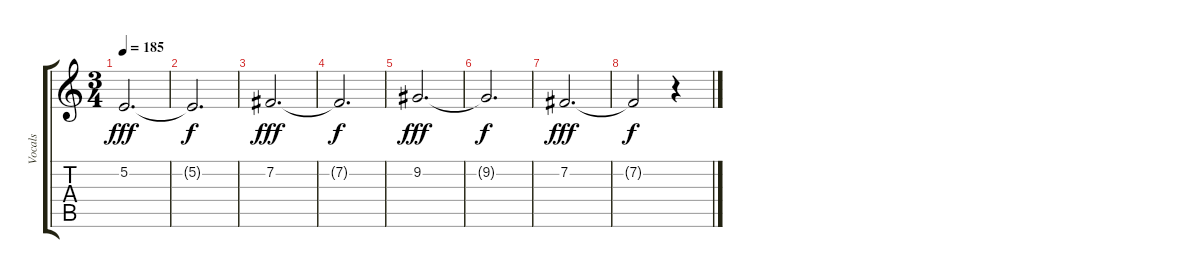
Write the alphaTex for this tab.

\track ("Vocals" "Vocals") {instrument ocarina}
\staff {score tabs}
\tuning (E4 B3 G3 D3 A2 E2) {hide}
\ts (3 4)
\tempo 185
\clef g2
\ks c
5.2.2{d dy fff} |
5.2{t}.2{d dy f} |
7.2.2{d dy fff} |
7.2{t}.2{d dy f} |
9.2.2{d dy fff} |
9.2{t}.2{d dy f} |
7.2.2{d dy fff} |
7.2{t}.2{dy f} r.4
